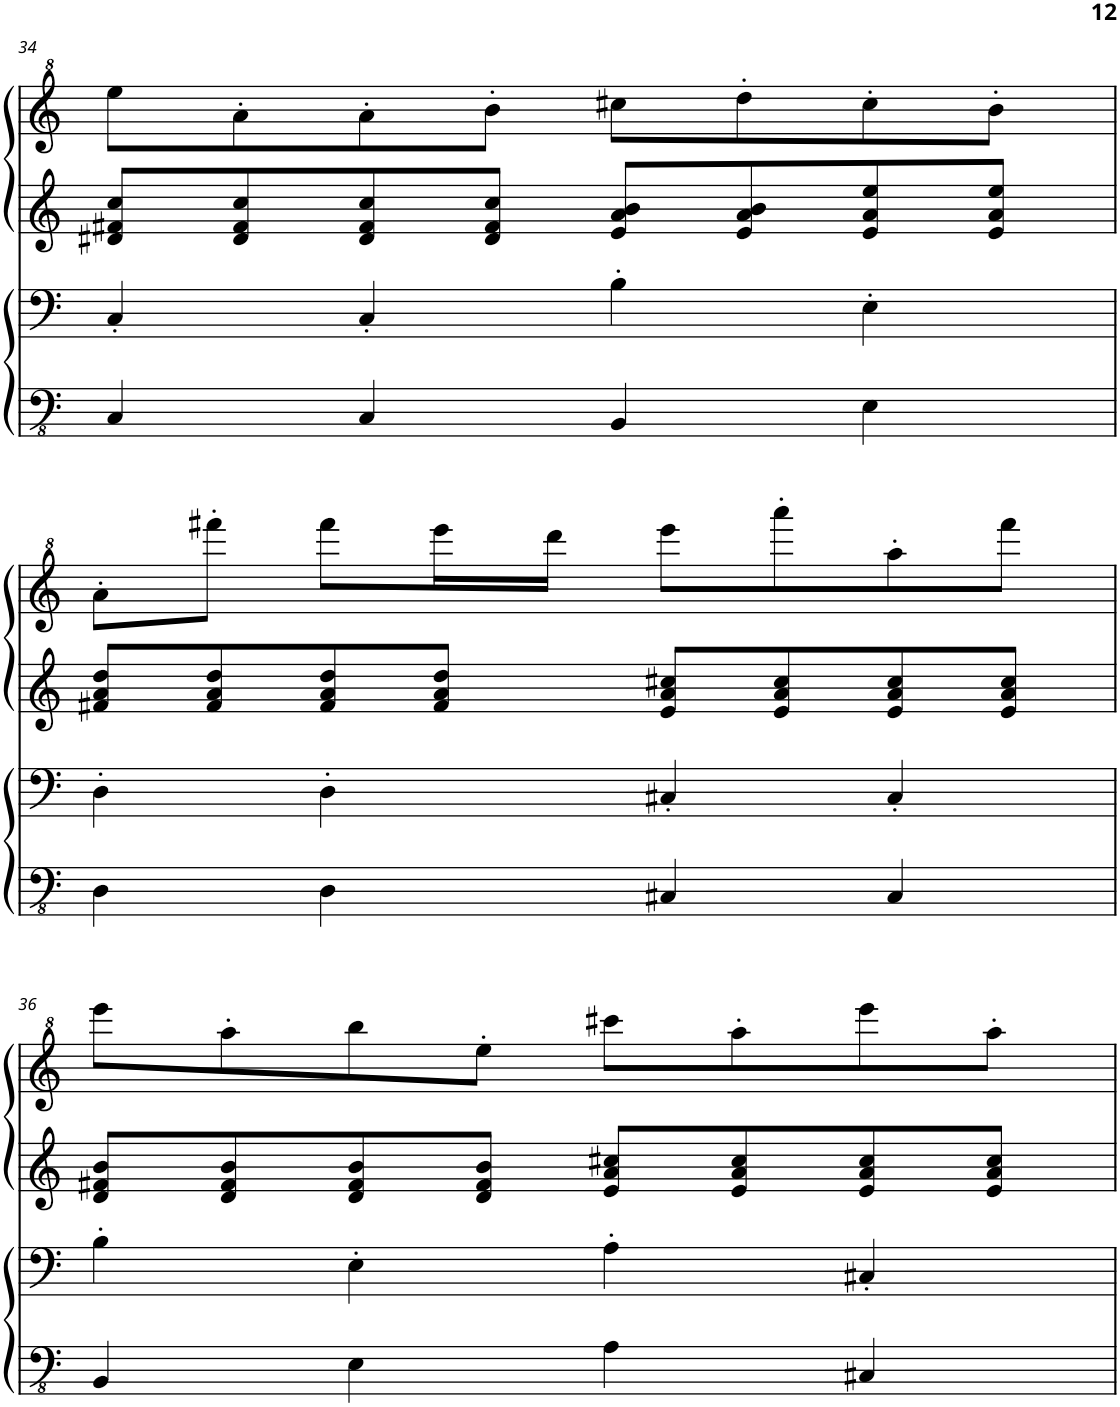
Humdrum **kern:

**kern	**kern	**kern	**kern
*part4	*part3	*part2	*part1
*staff4	*staff3	*staff2	*staff1
*I"Piano 4	*I"Piano	*I"Piano 3	*I"Piano
*I'Pno	*I'Pno	*I'Pno	*I'Pno
!!LO:PB:g=z
*clefFv4	*clefF4	*clefG2	*clefG^2
*k[]	*k[]	*k[]	*k[]
*M4/4	*M4/4	*M4/4	*M4/4
=34	=34	=34	=34
4CC/	4C'/	8d#X/ 8f#X/ 8cc/L	8eee\L
.	.	8d#/ 8f#/ 8cc/	8aa'\
4CC/	4C'/	8d#/ 8f#/ 8cc/	8aa'\
.	.	8d#/ 8f#/ 8cc/J	8bb'\J
4BBB/	4B'\	8e/ 8a/ 8b/L	8ccc#X\L
.	.	8e/ 8a/ 8b/	8ddd'\
4EE\	4E'\	8e/ 8a/ 8ee/	8ccc#'\
.	.	8e/ 8a/ 8ee/J	8bb'\J
!!LO:LB:g=z
=35	=35	=35	=35
4DD\	4D'\	8f#X/ 8a/ 8dd/L	8aa'\L
.	.	8f#/ 8a/ 8dd/	8ffff#X'\J
4DD\	4D'\	8f#/ 8a/ 8dd/	8ffff#\L
.	.	8f#/ 8a/ 8dd/J	16eeee\L
.	.	.	16dddd\JJ
4CC#X/	4C#X'/	8e/ 8a/ 8cc#X/L	8eeee\L
.	.	8e/ 8a/ 8cc#/	8aaaa'\
4CC#/	4C#'/	8e/ 8a/ 8cc#/	8aaa'\
.	.	8e/ 8a/ 8cc#/J	8ffff#\J
!!LO:LB:g=z
=36	=36	=36	=36
4BBB/	4B'\	8d/ 8f#X/ 8b/L	8eeee\L
.	.	8d/ 8f#/ 8b/	8aaa'\
4EE\	4E'\	8d/ 8f#/ 8b/	8bbb\
.	.	8d/ 8f#/ 8b/J	8eee'\J
4AA\	4A'\	8e/ 8a/ 8cc#X/L	8cccc#X\L
.	.	8e/ 8a/ 8cc#/	8aaa'\
4CC#X/	4C#X'/	8e/ 8a/ 8cc#/	8eeee\
.	.	8e/ 8a/ 8cc#/J	8aaa'\J
=	=	=	=
*-	*-	*-	*-
